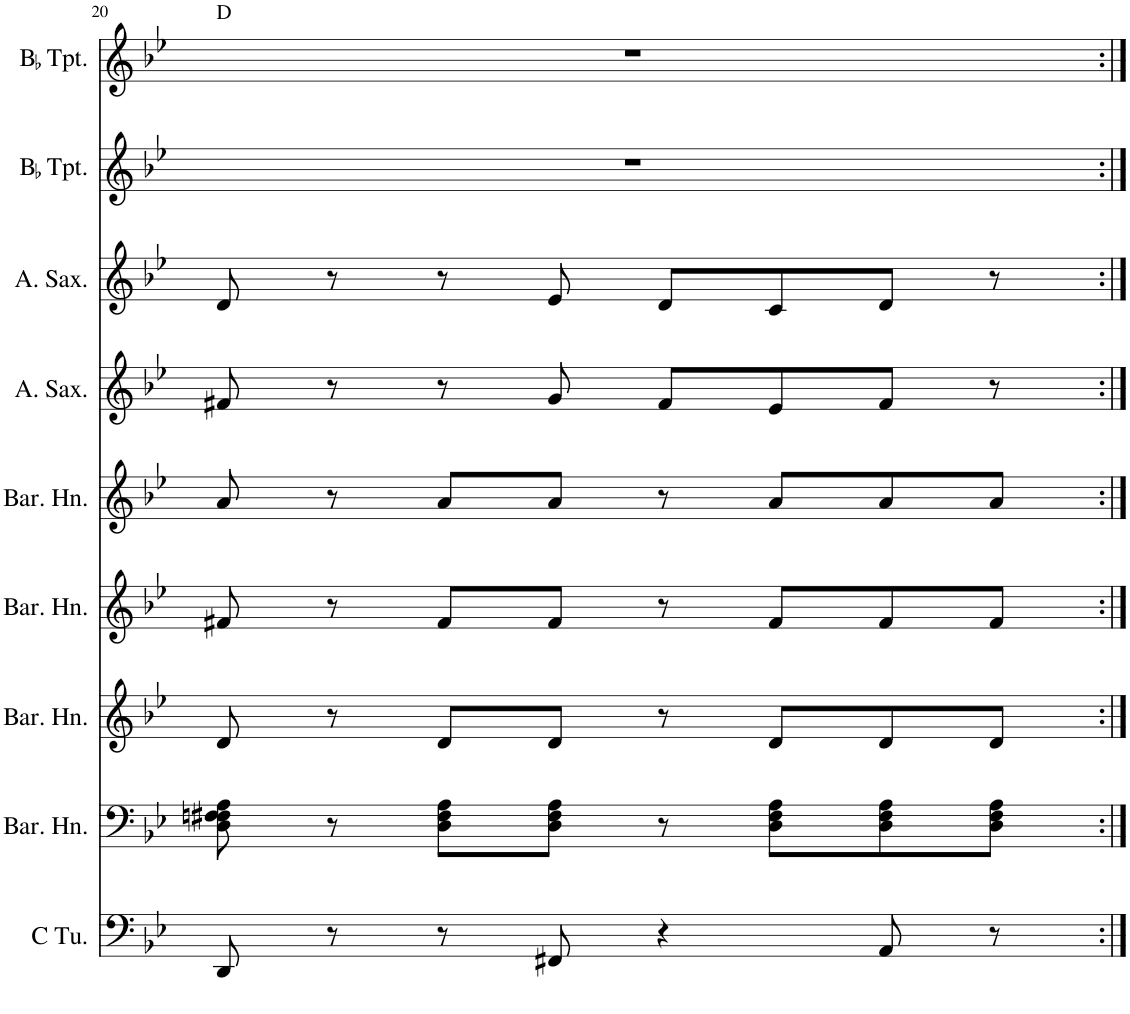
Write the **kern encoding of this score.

**kern	**kern	**kern	**kern	**kern	**kern	**kern	**kern	**kern
*part9	*part8	*part7	*part6	*part5	*part4	*part3	*part2	*part1
*staff9	*staff8	*staff7	*staff6	*staff5	*staff4	*staff3	*staff2	*staff1
*I"C Tuba	*I"Baritone Horn	*I"Baritone Horn	*I"Baritone Horn	*I"Baritone Horn	*I"Alto Saxophone	*I"Alto Saxophone	*I"BaccidentalFlat Trumpet	*I"BaccidentalFlat Trumpet
*I'C Tu.	*I'Bar. Hn.	*I'Bar. Hn.	*I'Bar. Hn.	*I'Bar. Hn.	*I'A. Sax.	*I'A. Sax.	*I'BaccidentalFlat Tpt.	*I'BaccidentalFlat Tpt.
!!LO:PB:g=z
*clefF4	*clefF4	*clefG2	*clefG2	*clefG2	*clefG2	*clefG2	*clefG2	*clefG2
*	*ITrd4c7	*ITrd4c7	*ITrd4c7	*ITrd4c7	*ITrd5c9	*ITrd5c9	*ITrd1c2	*ITrd1c2
*k[b-e-]	*k[b-e-]	*k[b-e-]	*k[b-e-]	*k[b-e-]	*k[b-e-]	*k[b-e-]	*k[b-e-]	*k[b-e-]
*M2/2	*M2/2	*M2/2	*M2/2	*M2/2	*M2/2	*M2/2	*M2/2	*M2/2
=20	=20	=20	=20	=20	=20	=20	=20	=20
!	!	!	!	!	!	!	!	!LO:TX:a:t=D
8DD/	8D\ 8Fn\ 8F#X\ 8A\	8d/	8f#X/	8a/	8f#X/	8d/	1r	1r
8r	8r	8r	8r	8r	8r	8r	.	.
8r	8D\ 8F#\ 8A\L	8d/L	8f#/L	8a/L	8r	8r	.	.
8FF#X/	8D\ 8F#\ 8A\J	8d/J	8f#/J	8a/J	8g/	8e-/	.	.
4r	8r	8r	8r	8r	8f#/L	8d/L	.	.
.	8D\ 8F#\ 8A\L	8d/L	8f#/L	8a/L	8e-/	8c/	.	.
8AA/	8D\ 8F#\ 8A\	8d/	8f#/	8a/	8f#/J	8d/J	.	.
8r	8D\ 8F#\ 8A\J	8d/J	8f#/J	8a/J	8r	8r	.	.
=:|!	=:|!	=:|!	=:|!	=:|!	=:|!	=:|!	=:|!	=:|!
*-	*-	*-	*-	*-	*-	*-	*-	*-
